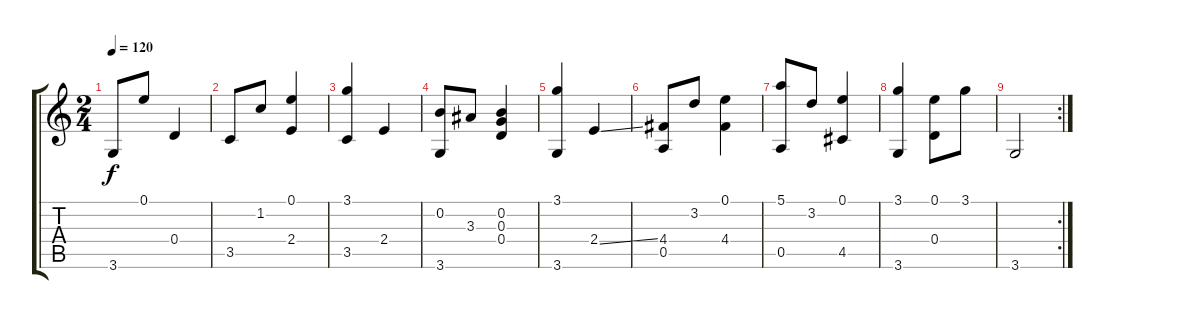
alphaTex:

\track "" {instrument acousticguitarnylon}
\staff {score tabs}
\tuning (E4 B3 G3 D3 A2 E2) {hide}
\ts (2 4)
\tempo 120
\clef g2
\ks c
3.6.8{dy f} 0.1.8 0.4.4 |
3.5.8 1.2.8 (0.1 2.4).4 |
(3.1 3.5).4 2.4.4 |
(0.2 3.6).8 3.3.8 (0.2 0.3 0.4).4 |
(3.1 3.6).4 2.4{ss}.4 |
(4.4 0.5).8 3.2.8 (0.1 4.4).4 |
(5.1 0.5).8 3.2.8 (0.1 4.5).4 |
(3.1 3.6).4 (0.1 0.4).8 3.1.8 |
\rc 2
3.6.2
